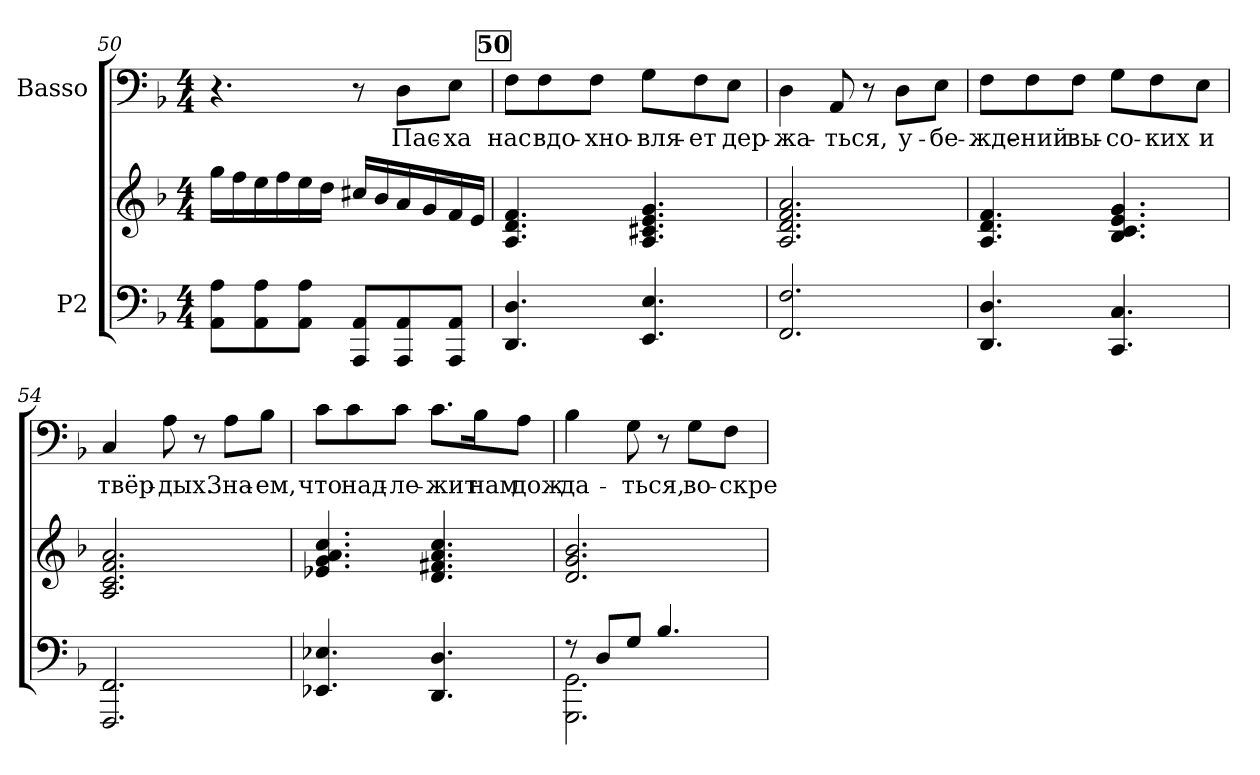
**kern	**kern	**kern	**text
*part2	*part2	*part1	*part1
*staff3	*staff2	*staff1	*staff1
*I"P2	*	*I"Basso	*
*clefF4	*clefG2	*clefF4	*
*k[b-]	*k[b-]	*k[b-]	*
*d:	*d:	*d:	*
*M4/4	*M4/4	*M4/4	*
=50	=50	=50	=50
8AAi\ 8AiL	16ggi\LL	4.r	.
.	16ffi\	.	.
8AAi\ 8Ai	16eei\	.	.
.	16ffi\	.	.
8AAi\ 8AiJ	16eei\	.	.
.	16ddi\JJ	.	.
8AAAi/ 8AAiL	16cc#Xi/LL	8r	.
.	16b-i/	.	.
!	!	!	!LO:LY:b:color=#000000
8AAAi/ 8AAi	16ai/	8Di\L	Пас-
.	16gi/	.	.
!	!	!	!LO:LY:b:color=#000000
8AAAi/ 8AAiJ	16fi/	8Ei\J	-ха
.	16ei/JJ	.	.
!!LO:REH:place=s1:B:color=#000000:enc=box:fs=12.5566:t=50
=51	=51	=51	=51
!	!	!	!LO:LY:b:color=#000000
4.DDi/ 4.Di	4.Ai/ 4.di 4.fi	8Fi\L	нас
!	!	!	!LO:LY:b:color=#000000
.	.	8Fi\	вдо-
!	!	!	!LO:LY:b:color=#000000
.	.	8Fi\J	-хно-
!	!	!	!LO:LY:b:color=#000000
4.EEi/ 4.Ei	4.Ai/ 4.c#Xi 4.ei 4.gi	8Gi\L	-вля-
!	!	!	!LO:LY:b:color=#000000
.	.	8Fi\	-ет
!	!	!	!LO:LY:b:color=#000000
.	.	8Ei\J	дер-
!!LO:LB:g=z
=52	=52	=52	=52
!	!	!	!LO:LY:b:color=#000000
2.FFi/ 2.Fi	2.Ai/ 2.di 2.fi 2.ai	4Di\	-жа-
!	!	!	!LO:LY:b:color=#000000
.	.	8AAi/	-ться,
.	.	8r	.
!	!	!	!LO:LY:b:color=#000000
.	.	8Di\L	у-
!	!	!	!LO:LY:b:color=#000000
.	.	8Ei\J	-бе-
=53	=53	=53	=53
!	!	!	!LO:LY:b:color=#000000
4.DDi/ 4.Di	4.Ai/ 4.di 4.fi	8Fi\L	-жде-
!	!	!	!LO:LY:b:color=#000000
.	.	8Fi\	-ний
!	!	!	!LO:LY:b:color=#000000
.	.	8Fi\J	вы-
!	!	!	!LO:LY:b:color=#000000
4.CCi/ 4.Ci	4.B-i/ 4.ci 4.ei 4.gi	8Gi\L	-со-
!	!	!	!LO:LY:b:color=#000000
.	.	8Fi\	-ких
!	!	!	!LO:LY:b:color=#000000
.	.	8Ei\J	и
=54	=54	=54	=54
!	!	!	!LO:LY:b:color=#000000
2.FFFi/ 2.FFi	2.Ai/ 2.ci 2.fi 2.ai	4Ci/	твёр-
!	!	!	!LO:LY:b:color=#000000
.	.	8Ai\	-дых.
.	.	8r	.
!	!	!	!LO:LY:b:color=#000000
.	.	8Ai\L	Зна-
!	!	!	!LO:LY:b:color=#000000
.	.	8B-i\J	-ем,
=55	=55	=55	=55
!	!	!	!LO:LY:b:color=#000000
4.EE-Xi/ 4.E-Xi	4.e-Xi/ 4.gi 4.ai 4.cci	8ci\L	что
!	!	!	!LO:LY:b:color=#000000
.	.	8ci\	над-
!	!	!	!LO:LY:b:color=#000000
.	.	8ci\J	-ле-
!	!	!	!LO:LY:b:color=#000000
4.DDi/ 4.Di	4.di/ 4.f#Xi 4.ai 4.cci	8.ci\L	-жит
!	!	!	!LO:LY:b:color=#000000
.	.	16B-i\k	нам
!	!	!	!LO:LY:b:color=#000000
.	.	8Ai\J	дож-
=56	=56	=56	=56
*^	*	*	*
!	!	!	!	!LO:LY:b:color=#000000
8r	2.GGGi\ 2.GGi	2.di/ 2.gi 2.b-i	4B-i\	-да-
8Di/L	.	.	.	.
!	!	!	!	!LO:LY:b:color=#000000
8Gi/J	.	.	8Gi\	-ться,
4.B-i/	.	.	8r	.
!	!	!	!	!LO:LY:b:color=#000000
.	.	.	8Gi\L	во-
!	!	!	!	!LO:LY:b:color=#000000
.	.	.	8Fi\J	-скре-
*v	*v	*	*	*
=	=	=	=
*-	*-	*-	*-
